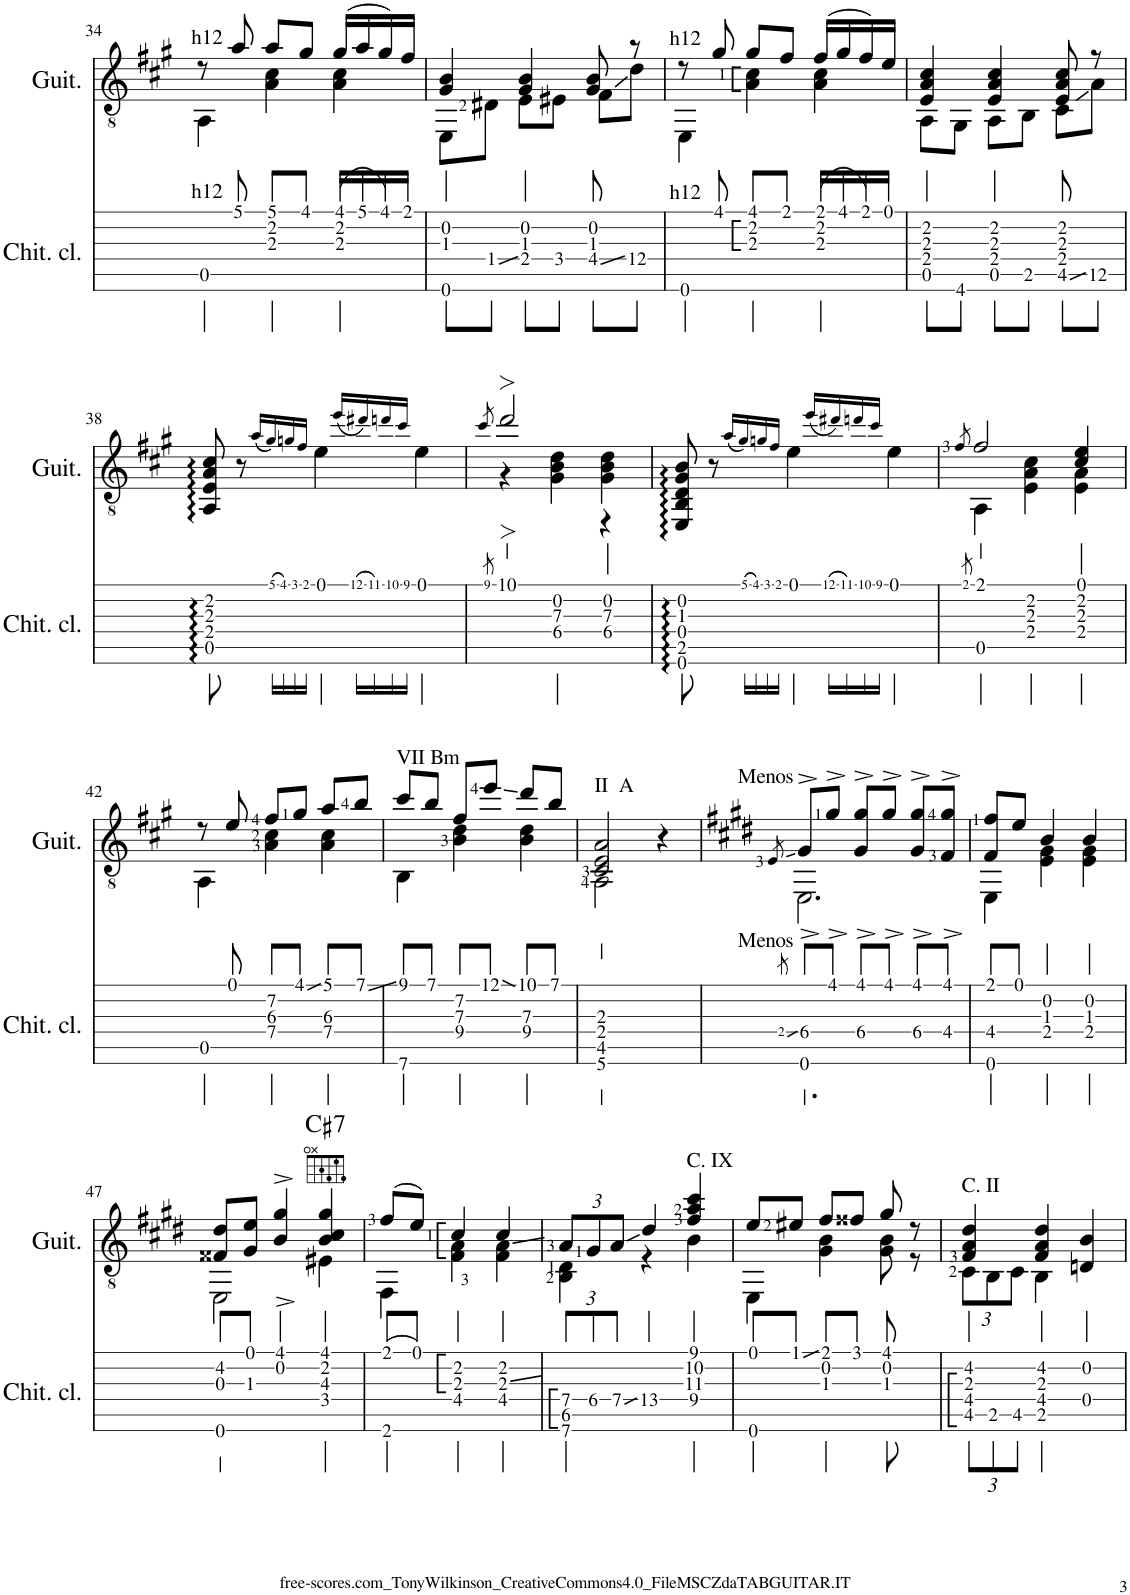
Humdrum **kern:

**kern	**kern	**harte
*part2	*part1	*part1
*staff2	*staff1	*
*I"Chitarra classica	*I"Guitar	*
*I'Chit. cl.	*I'Guit.	*
!!LO:PB:g=z
*	*clefGv2	*
*k[f#c#g#]	*k[f#c#g#]	*
*M3/4	*M3/4	*
=34	=34	=34
*^	*^	*
!	!	!LO:TX:a:t=h12	!	!
!LO:TX:a:t=h12	!	!	!	!
8r	4AA\	8r	4AA\	.
8a/	.	8a/	.	.
8a/L	4A\ 4c#\	8a/L	4A\ 4c#\	.
8g#/J	.	8g#/J	.	.
(16g#/LL	4A\ 4c#\	(16g#/LL	4A\ 4c#\	.
16a/	.	16a/	.	.
16g#/)	.	16g#/)	.	.
16f#/JJ	.	16f#/JJ	.	.
=35	=35	=35	=35	=35
4G#/ 4B/	8EE\L	4G#/ 4B/	8EE\L	.
.	8D#X\J	.	8D#X\J	.
4G#/ 4B/	8E\L	4G#/ 4B/	8E\L	.
.	8E#X\J	.	8E#X\J	.
8G#/ 8B/	8F#\L	8G#/ 8B/	8F#\L	.
8r	8d\J	8r	8d\J	.
=36	=36	=36	=36	=36
!	!	!LO:TX:a:t=h12	!	!
!LO:TX:a:t=h12	!	!	!	!
8r	4EE\	8r	4EE\	.
8g#/	.	8g#/	.	.
8g#/L	4A\ 4c#\	8g#/L	4A\ 4c#\	.
8f#/J	.	8f#/J	.	.
(16f#/LL	4A\ 4c#\	(16f#/LL	4A\ 4c#\	.
16g#/	.	16g#/	.	.
16f#/)	.	16f#/)	.	.
16e/JJ	.	16e/JJ	.	.
=37	=37	=37	=37	=37
4E/ 4A/ 4c#/	8AA\L	4E/ 4A/ 4c#/	8AA\L	.
.	8GG#\J	.	8GG#\J	.
4E/ 4A/ 4c#/	8AA\L	4E/ 4A/ 4c#/	8AA\L	.
.	8BB\J	.	8BB\J	.
8E/ 8A/ 8c#/	8C#\L	8E/ 8A/ 8c#/	8C#\L	.
8r	8A\J	8r	8A\J	.
*v	*v	*	*	*
*	*v	*v	*
!!LO:LB:g=z
=38	=38	=38
8AA\ 8E\ 8A\ 8c#\	8AA/ 8E/ 8A/ 8c#/	.
8r	8r	.
(16qa\LL	(16qa/LL	.
16qg#\)	16qg#/)	.
16qgn\	16qgn/	.
16qf#\JJ	16qf#/JJ	.
4e\	4e\	.
(16qee\LL	(16qee/LL	.
16qdd#X\)	16qdd#X/)	.
16qddn\	16qddn/	.
16qcc#\JJ	16qcc#/JJ	.
4e\	4e\	.
=39	=39	=39
8qcc#/	8qcc#/	.
*^	*^	*
2dd>/	4r	2dd>/	4r	.
.	4G#\ 4d\ 4B\	.	4G#\ 4B\ 4d\	.
4G#/ 4d/ 4B/	4r	4G#\ 4B\ 4d\	4r	.
*v	*v	*	*	*
*	*v	*v	*
=40	=40	=40
8EE\ 8BB\ 8D\ 8G#\ 8B\	8EE/ 8BB/ 8D/ 8G#/ 8B/	.
8r	8r	.
(16qa\LL	(16qa/LL	.
16qg#\)	16qg#/)	.
16qgn\	16qgn/	.
16qf#\JJ	16qf#/JJ	.
4e\	4e\	.
(16qee\LL	(16qee/LL	.
16qdd#X\)	16qdd#X/)	.
16qddn\	16qddn/	.
16qcc#\JJ	16qcc#/JJ	.
4e\	4e\	.
=41	=41	=41
8qf#/	8qf#/	.
*^	*^	*
2f#/	4AA\	2f#/	4AA\	.
.	4E\ 4A\ 4c#\	.	4E\ 4A\ 4c#\	.
4c#/ 4e/	4E\ 4A\	4c#/ 4e/	4E\ 4A\	.
!!LO:LB:g=z	!!
=42	=42	=42	=42	=42
8r	4AA\	8r	4AA\	.
8e/	.	8e/	.	.
8f#/L	4A\ 4c#\	8f#/L	4A\ 4c#\	.
8g#/J	.	8g#/J	.	.
8a/L	4A\ 4c#\	8a/L	4A\ 4c#\	.
8b/J	.	8b/J	.	.
=43	=43	=43	=43	=43
!	!	!LO:TX:a:t=VII Bm	!	!
8cc#/L	4BB\	8cc#/L	4BB\	.
8b/J	.	8b/J	.	.
8f#/L	4B\ 4d\	8f#/L	4B\ 4d\	.
8ee/J	.	8ee/J	.	.
8dd/L	4B\ 4d\	8dd/L	4B\ 4d\	.
8b/J	.	8b/J	.	.
=44	=44	=44	=44	=44
!	!	!LO:TX:a:t=II  A	!	!
2C#/ 2E/ 2A/	2AA\	2C#/ 2E/ 2A/	2AA\	.
4r	4ryy	4r	4ryy	.
=45	=45	=45	=45	=45
*k[f#c#g#d#]	*	*k[f#c#g#d#]	*	*
8qE/	.	8qE/	.	.
!	!	!LO:TX:a:t=Menos	!	!
!LO:TX:a:t=Menos	!	!	!	!
8G#^/L	2.EE\	8G#^/L	2.EE\	.
8g#^/J	.	8g#^/J	.	.
8G#/^ 8g#/^L	.	8G#/^ 8g#/^L	.	.
8g#^/J	.	8g#^/J	.	.
8G#/^ 8g#/^L	.	8G#/^ 8g#/^L	.	.
8F#/^ 8g#/^J	.	8F#/^ 8g#/^J	.	.
=46	=46	=46	=46	=46
8F#/ 8f#/L	4EE\	8F#/ 8f#/L	4EE\	.
8e/J	.	8e/J	.	.
4B/	4E\ 4G#\	4B/	4E\ 4G#\	.
4B/	4E\ 4G#\	4B/	4E\ 4G#\	.
!!LO:LB:g=z	!!
=47	=47	=47	=47	=47
8F##X/ 8d#/L	2EE\	8F##X/ 8d#/L	2EE\	.
8G#/ 8e/J	.	8G#/ 8e/J	.	.
4B/^ 4g#/^	.	4B/^ 4g#/^	.	.
!	!	!	!	!LO:H:kt=7
4B/ 4c#/ 4g#/	4E#X\	4B/ 4c#/ 4g#/	4E#X\	C#:7
=48	=48	=48	=48	=48
(8f#/L	4FF#\	(8f#/L	4FF#\	.
8e/J)	.	8e/J)	.	.
4c#/	4F#\ 4A\	4c#/	4F#\ 4A\	.
4c#/	4F#\ 4A\	4c#/	4F#\ 4A\	.
=49	=49	=49	=49	=49
*Xbrackettup	*	*Xbrackettup	*	*
12A/L	4BB\ 4D#\	12A/L	4BB\ 4D#\	.
12G#/	.	12G#/	.	.
12A/J	.	12A/J	.	.
4d#/	4r	4d#/	4r	.
!	!	!LO:TX:a:t=C. IX	!	!
4f#/ 4a/ 4cc#/	4B\	4f#/ 4a/ 4cc#/	4B\	.
=50	=50	=50	=50	=50
8e/L	4EE\	8e/L	4EE\	.
8e#X/J	.	8e#X/J	.	.
8f#/L	4G#\ 4B\	8f#/L	4G#\ 4B\	.
8f##X/J	.	8f##X/J	.	.
8g#/	8G#\ 8B\	8g#/	8G#\ 8B\	.
8r	8r	8r	8r	.
=51	=51	=51	=51	=51
!	!	!LO:TX:a:t=C. II	!	!
4F#/ 4A/ 4d#/	12C#\L	4F#/ 4A/ 4d#/	12C#\L	.
.	12BB\	.	12BB\	.
.	12C#\J	.	12C#\J	.
4F#/ 4A/ 4d#/	4BB\	4F#/ 4A/ 4d#/	4BB\	.
4Dn/ 4B/	4ryy	4Dn/ 4B/	4ryy	.
*v	*v	*	*	*
*	*v	*v	*
=	=	=
*-	*-	*-
